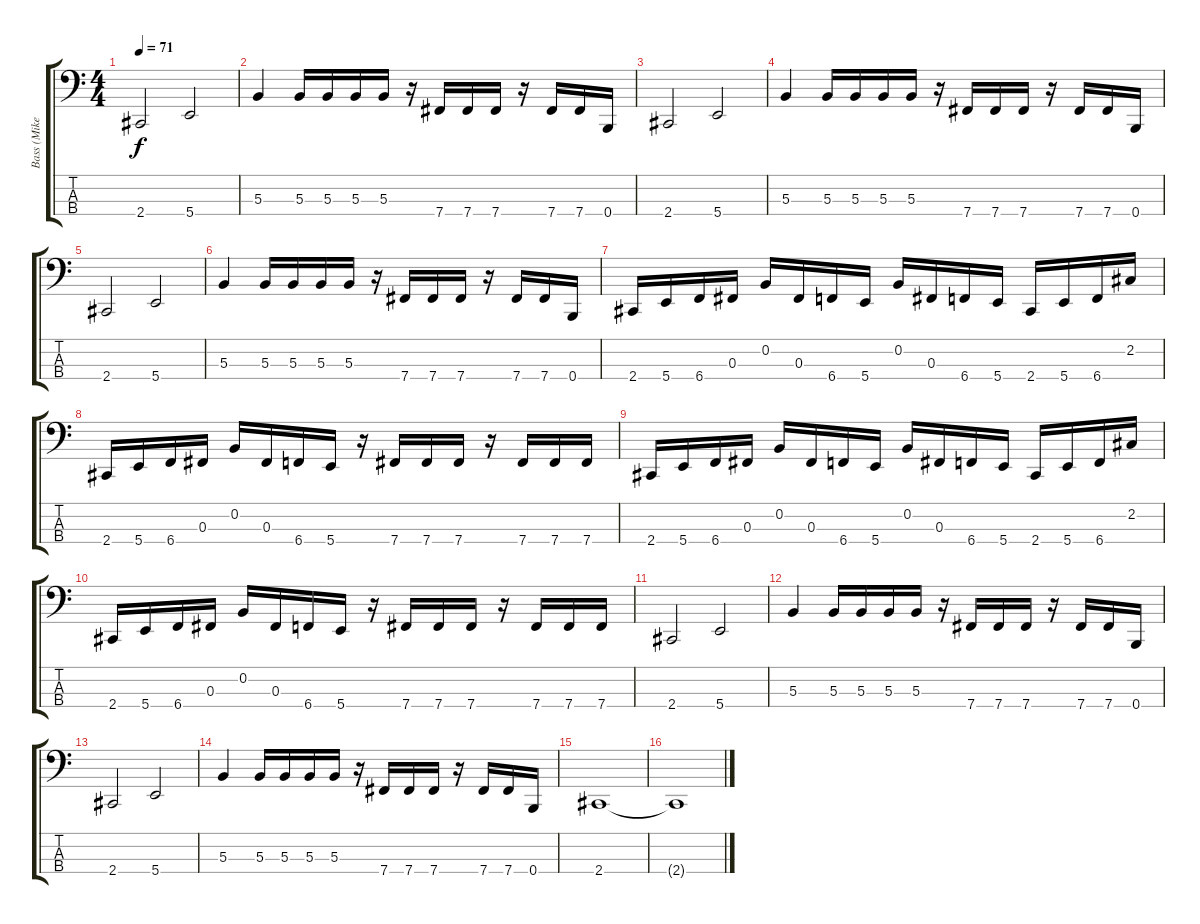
\track ("Bass (Mike Kroeger)" "Bass (Mike") {instrument electricbassfinger}
\staff {score tabs}
\tuning (E2 B1 Gb1 B0) {hide}
\ts (4 4)
\tempo 71
\clef f4
\ks c
2.4.2{dy f} 5.4.2 |
5.3.4 5.3.16 5.3.16 5.3.16 5.3.16 r.16 7.4.16 7.4.16 7.4.16 r.16 7.4.16 7.4.16 0.4.16 |
2.4.2 5.4.2 |
5.3.4 5.3.16 5.3.16 5.3.16 5.3.16 r.16 7.4.16 7.4.16 7.4.16 r.16 7.4.16 7.4.16 0.4.16 |
2.4.2 5.4.2 |
5.3.4 5.3.16 5.3.16 5.3.16 5.3.16 r.16 7.4.16 7.4.16 7.4.16 r.16 7.4.16 7.4.16 0.4.16 |
2.4.16 5.4.16 6.4.16 0.3.16 0.2.16 0.3.16 6.4.16 5.4.16 0.2.16 0.3.16 6.4.16 5.4.16 2.4.16 5.4.16 6.4.16 2.2.16 |
2.4.16 5.4.16 6.4.16 0.3.16 0.2.16 0.3.16 6.4.16 5.4.16 r.16 7.4.16 7.4.16 7.4.16 r.16 7.4.16 7.4.16 7.4.16 |
2.4.16 5.4.16 6.4.16 0.3.16 0.2.16 0.3.16 6.4.16 5.4.16 0.2.16 0.3.16 6.4.16 5.4.16 2.4.16 5.4.16 6.4.16 2.2.16 |
2.4.16 5.4.16 6.4.16 0.3.16 0.2.16 0.3.16 6.4.16 5.4.16 r.16 7.4.16 7.4.16 7.4.16 r.16 7.4.16 7.4.16 7.4.16 |
2.4.2 5.4.2 |
5.3.4 5.3.16 5.3.16 5.3.16 5.3.16 r.16 7.4.16 7.4.16 7.4.16 r.16 7.4.16 7.4.16 0.4.16 |
2.4.2 5.4.2 |
5.3.4 5.3.16 5.3.16 5.3.16 5.3.16 r.16 7.4.16 7.4.16 7.4.16 r.16 7.4.16 7.4.16 0.4.16 |
2.4.1 |
2.4{t}.1
